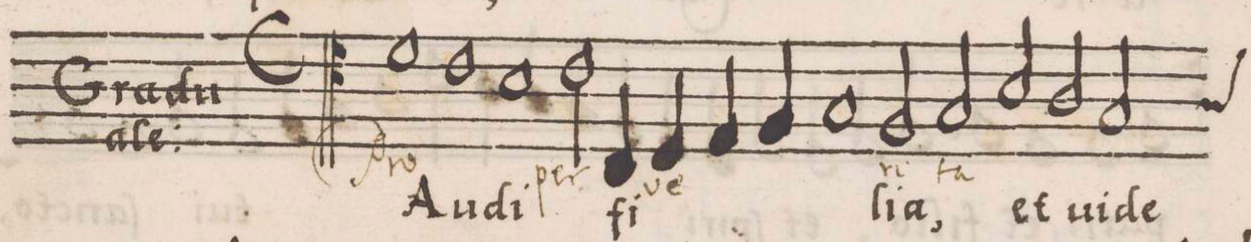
**kern	**text	**text
*I"ALTVS	*	*
*clefC4	*	*
*k[]	*	*
*met(c)	*	*
*M2/1	*	*
1d	Au-	Pro-
1c	.	.
=2	=2	=2
1B	-di	.
2c\	.	-per
4C/	fi-	.
4D/	.	ve-
=3	=3	=3
4E/	.	.
4F/	.	.
1G	.	.
2F/	-li-	-ri-
=4	=4	=4
2G/	-a,	-ta-
2B/	et	.
2A/	ui-	.
*custos:A	*	*
2G/	-de	.
=5	=5	=5
*	*ij	*
*-	*-	*-
